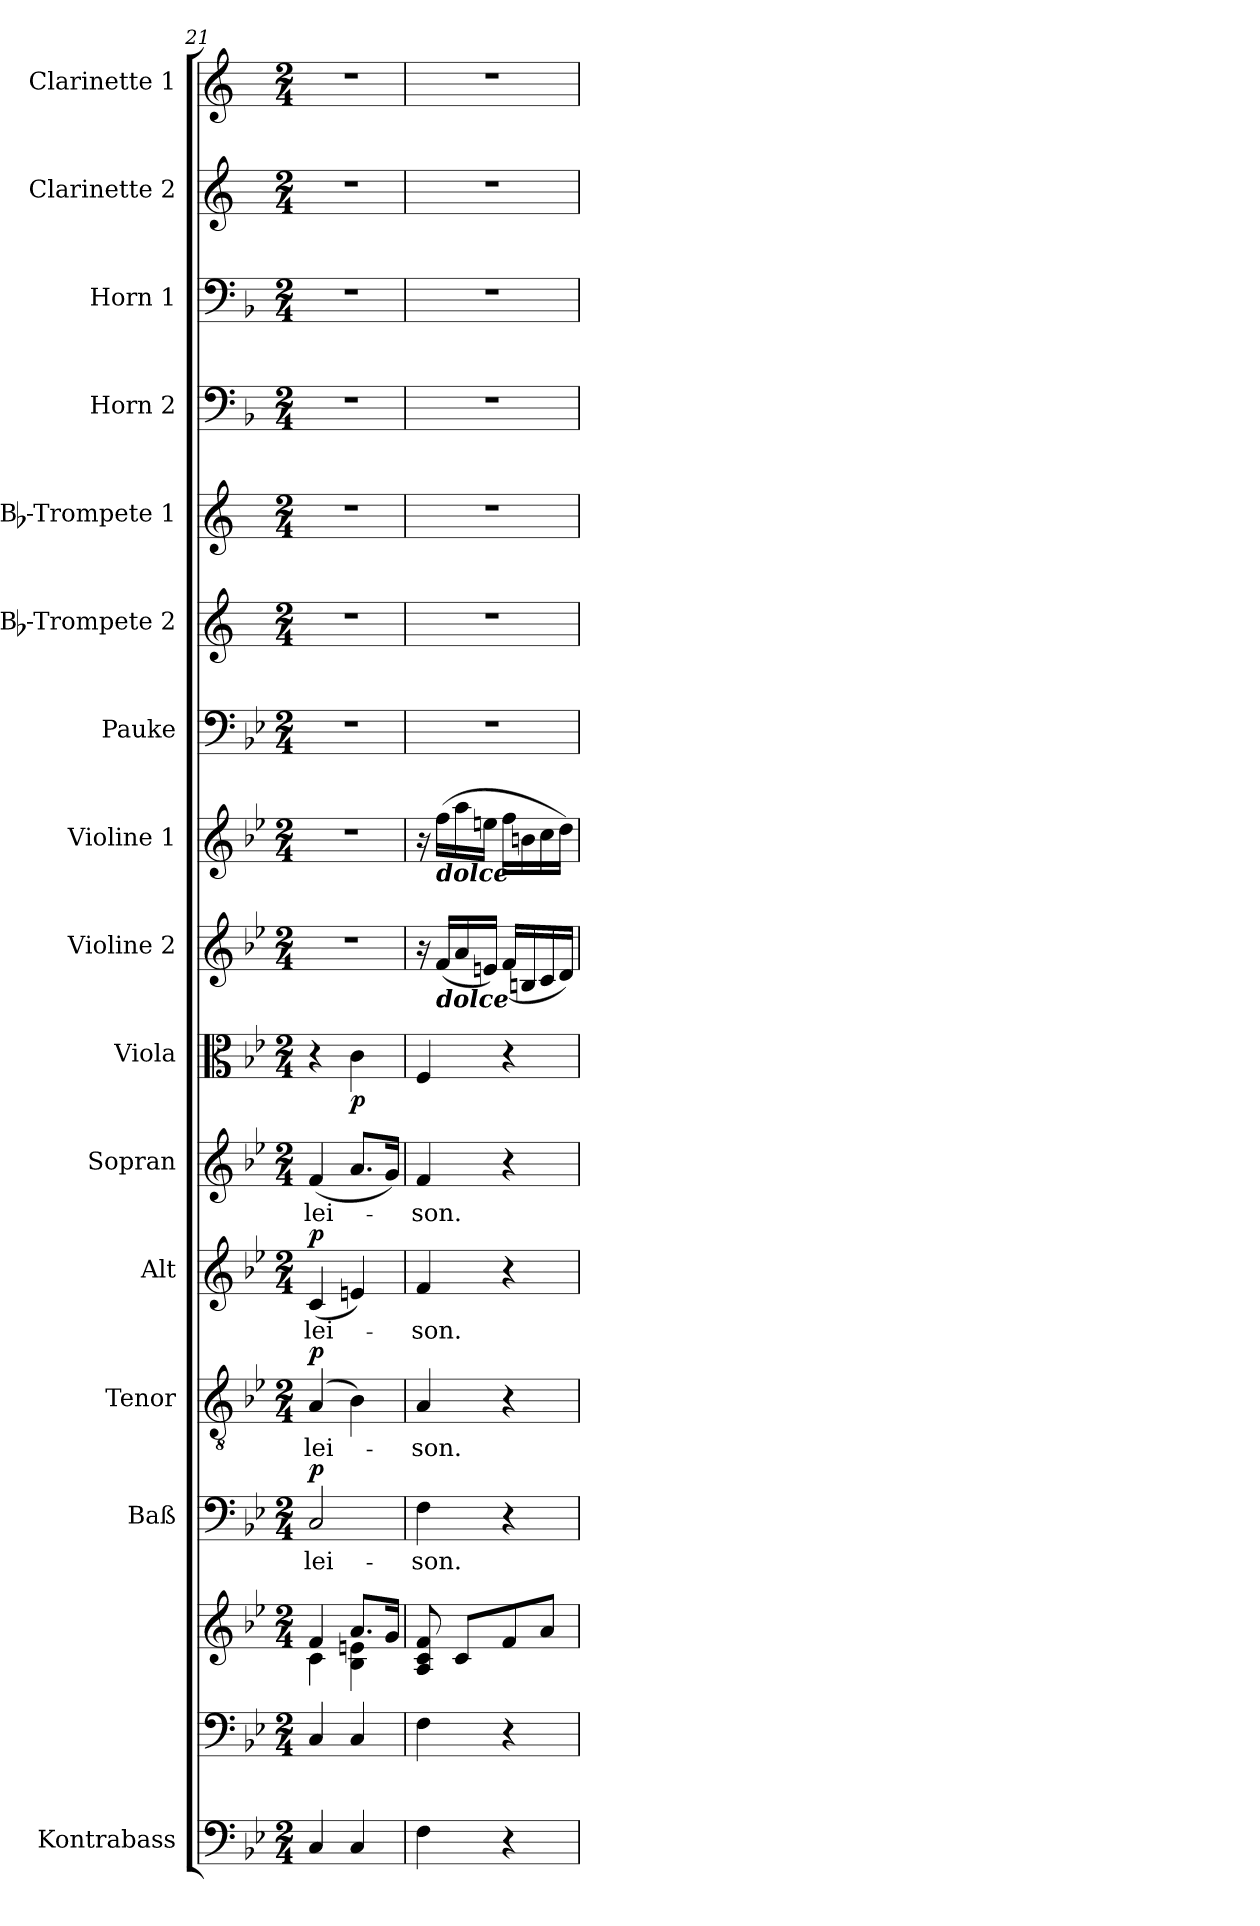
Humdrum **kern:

**kern	**kern	**kern	**kern	**text	**dynam	**kern	**text	**dynam	**kern	**text	**dynam	**kern	**text	**kern	**dynam	**kern	**kern	**kern	**kern	**kern	**kern	**kern	**kern	**kern
*part16	*part15	*part15	*part14	*part14	*part14	*part13	*part13	*part13	*part12	*part12	*part12	*part11	*part11	*part10	*part10	*part9	*part8	*part7	*part6	*part5	*part4	*part3	*part2	*part1
*staff17	*staff16	*staff15	*staff14	*staff14	*staff14	*staff13	*staff13	*staff13	*staff12	*staff12	*staff12	*staff11	*staff11	*staff10	*staff10	*staff9	*staff8	*staff7	*staff6	*staff5	*staff4	*staff3	*staff2	*staff1
*I"Kontrabass	*	*	*I"Baß	*	*	*I"Tenor	*	*	*I"Alt	*	*	*I"Sopran	*	*I"Viola	*	*I"Violine 2	*I"Violine 1	*I"Pauke	*I"Bb-Trompete 2	*I"Bb-Trompete 1	*I"Horn 2	*I"Horn 1	*I"Clarinette 2	*I"Clarinette 1
*I'Kb.	*	*	*I'Baß	*	*	*I'Ten	*	*	*I'Alt	*	*	*I'Sop	*	*I'Vla.	*	*I'Vln. 2	*I'Vln. 1	*I'Pk.	*I'Bb Trp. 2	*I'Bb Trp. 1	*I'Hrn. 2	*I'Hrn. 1	*I'Cl. 2	*I'Cl. 1
*clefF4	*clefF4	*clefG2	*clefF4	*	*	*clefGv2	*	*	*clefG2	*	*	*clefG2	*	*clefC3	*	*clefG2	*clefG2	*clefF4	*clefG2	*clefG2	*clefF4	*clefF4	*clefG2	*clefG2
*ITrd7c12	*	*	*	*	*	*	*	*	*	*	*	*	*	*	*	*	*	*	*ITrd1c2	*ITrd1c2	*ITrd4c7	*ITrd4c7	*ITrd1c2	*ITrd1c2
*k[b-e-]	*k[b-e-]	*k[b-e-]	*k[b-e-]	*	*	*k[b-e-]	*	*	*k[b-e-]	*	*	*k[b-e-]	*	*k[b-e-]	*	*k[b-e-]	*k[b-e-]	*k[b-e-]	*k[b-e-]	*k[b-e-]	*k[b-e-]	*k[b-e-]	*k[b-e-]	*k[b-e-]
*B-:	*B-:	*B-:	*B-:	*	*	*B-:	*	*	*B-:	*	*	*B-:	*	*B-:	*	*B-:	*B-:	*B-:	*B-:	*B-:	*B-:	*B-:	*B-:	*B-:
*M2/4	*M2/4	*M2/4	*M2/4	*	*	*M2/4	*	*	*M2/4	*	*	*M2/4	*	*M2/4	*	*M2/4	*M2/4	*M2/4	*M2/4	*M2/4	*M2/4	*M2/4	*M2/4	*M2/4
=21	=21	=21	=21	=21	=21	=21	=21	=21	=21	=21	=21	=21	=21	=21	=21	=21	=21	=21	=21	=21	=21	=21	=21	=21
*	*	*^	*	*	*	*	*	*	*	*	*	*	*	*	*	*	*	*	*	*	*	*	*	*
!	!	!	!	!	!LO:LY:b	!LO:DY:a	!	!LO:LY:b	!LO:DY:a	!	!LO:LY:b	!LO:DY:a	!	!LO:LY:b	!	!	!	!	!	!	!	!	!	!	!
4CC/	4C/	4f/	4c\	2C/	-lei-	p	(4A/	-lei-	p	(<4c/	-lei-	p	(<4f/	-lei-	4r	.	2r	2r	2r	2r	2r	2r	2r	2r	2r
!	!	!	!	!	!	!	!	!	!	!	!	!	!	!	!	!LO:DY:b	!	!	!	!	!	!	!	!	!
4CC/	4C/	8.a/L	4B-\ 4en\	.	.	.	4B-\)	.	.	4en/)	.	.	8.a/L	.	4c\	p	.	.	.	.	.	.	.	.	.
.	.	16g/Jk	.	.	.	.	.	.	.	.	.	.	16g/Jk)	.	.	.	.	.	.	.	.	.	.	.	.
*	*	*v	*v	*	*	*	*	*	*	*	*	*	*	*	*	*	*	*	*	*	*	*	*	*	*
=22	=22	=22	=22	=22	=22	=22	=22	=22	=22	=22	=22	=22	=22	=22	=22	=22	=22	=22	=22	=22	=22	=22	=22	=22
!	!	!	!	!LO:LY:b	!	!	!LO:LY:b	!	!	!LO:LY:b	!	!	!LO:LY:b	!	!	!	!	!	!	!	!	!	!	!
4FF\	4F\	8A/ 8c/ 8f/	4F\	-son.	.	4A/	-son.	.	4f/	-son.	.	4f/	-son.	4F/	.	16r	16r	2r	2r	2r	2r	2r	2r	2r
!	!	!	!	!	!	!	!	!	!	!	!	!	!	!	!	!	!LO:TX:b:Bi:t=dolce	!	!	!	!	!	!	!
!	!	!	!	!	!	!	!	!	!	!	!	!	!	!	!	!LO:TX:b:Bi:t=dolce	!	!	!	!	!	!	!	!
.	.	.	.	.	.	.	.	.	.	.	.	.	.	.	.	(<16f/LL	(>16ff\LL	.	.	.	.	.	.	.
.	.	8c/L	.	.	.	.	.	.	.	.	.	.	.	.	.	16a/	16aa\	.	.	.	.	.	.	.
.	.	.	.	.	.	.	.	.	.	.	.	.	.	.	.	16en/JJ)	16een\JJ	.	.	.	.	.	.	.
4r	4r	8f/	4r	.	.	4r	.	.	4r	.	.	4r	.	4r	.	(<16f/LL	16ff\LL	.	.	.	.	.	.	.
.	.	.	.	.	.	.	.	.	.	.	.	.	.	.	.	16Bn/	16bn\	.	.	.	.	.	.	.
.	.	8a/J	.	.	.	.	.	.	.	.	.	.	.	.	.	16c/	16cc\	.	.	.	.	.	.	.
.	.	.	.	.	.	.	.	.	.	.	.	.	.	.	.	16d/JJ)	16dd\JJ)	.	.	.	.	.	.	.
=	=	=	=	=	=	=	=	=	=	=	=	=	=	=	=	=	=	=	=	=	=	=	=	=
*-	*-	*-	*-	*-	*-	*-	*-	*-	*-	*-	*-	*-	*-	*-	*-	*-	*-	*-	*-	*-	*-	*-	*-	*-
